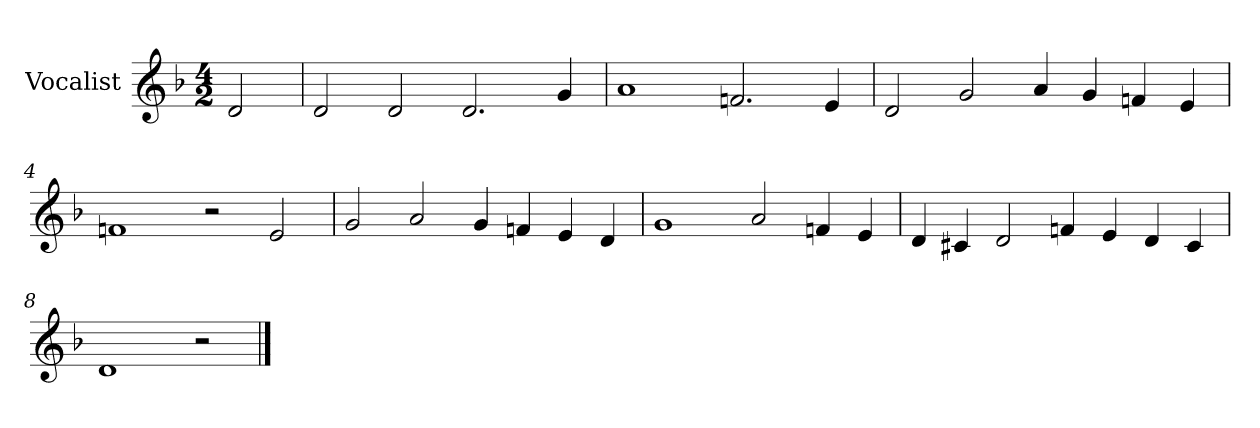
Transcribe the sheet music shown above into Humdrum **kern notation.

**kern
*part1
*staff1
*I"Vocalist
*k[b-]
*d:
*M4/2
=
2d
=1
2d
2d
2.d
4g
=2
1a
2.fn
4e
=3
2d
2g
4a
4g
4fn
4e
=4
1fn
2r
2e
=5
2g
2a
4g
4fn
4e
4d
=6
1g
2a
4fn
4e
=7
4d
4c#X
2d
4fn
4e
4d
4c#
=8
1d
2r
==
*-
